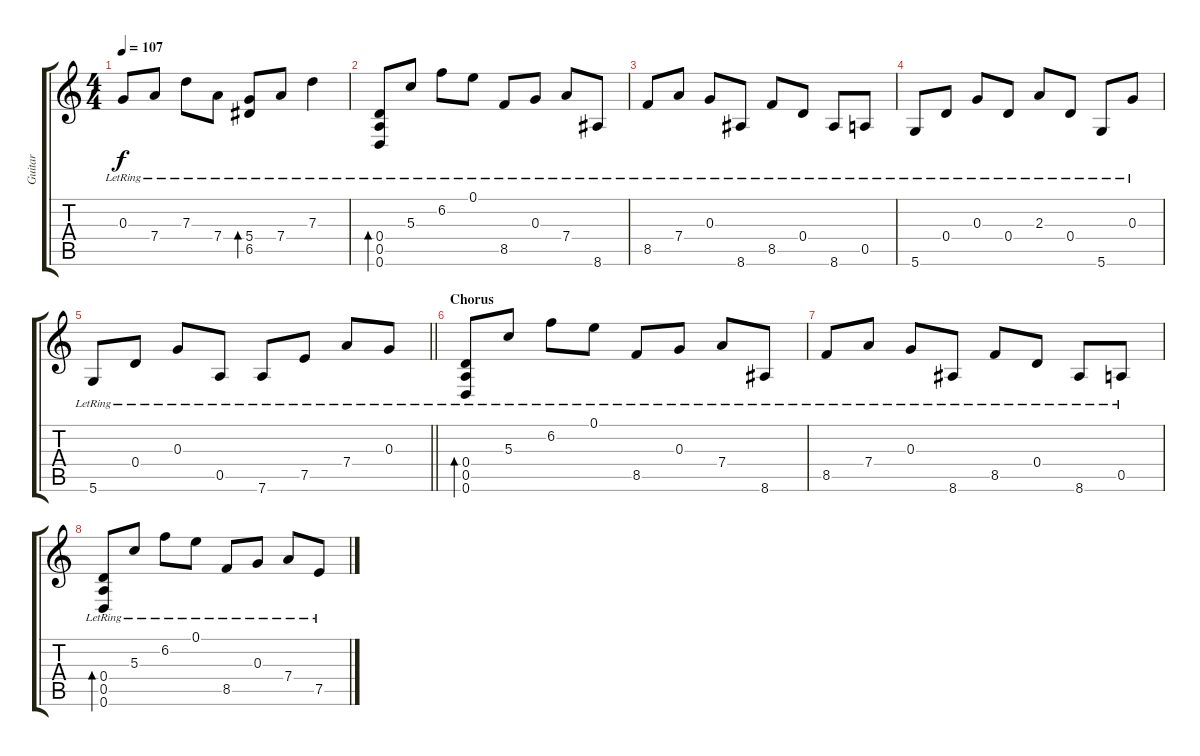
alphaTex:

\track ("Guitar" "Guitar") {instrument acousticguitarsteel}
\staff {score tabs}
\tuning (E4 B3 G3 D3 A2 D2) {hide}
\ts (4 4)
\tempo 107
\clef g2
\ks c
0.3{lr}.8{dy f} 7.4{lr}.8 7.3{lr}.8 7.4{lr}.8 (5.4{lr} 6.5{lr}).8{bd 60} 7.4{lr}.8 7.3{lr}.4 |
(0.4{lr} 0.5{lr} 0.6).8{bd 60} 5.3{lr}.8 6.2{lr}.8 0.1{lr}.8 8.5{lr}.8 0.3{lr}.8 7.4{lr}.8 8.6{lr}.8 |
8.5{lr}.8 7.4{lr}.8 0.3{lr}.8 8.6{lr}.8 8.5{lr}.8 0.4{lr}.8 8.6{lr}.8 0.5{lr}.8 |
5.6{lr}.8 0.4{lr}.8 0.3{lr}.8 0.4{lr}.8 2.3{lr}.8 0.4{lr}.8 5.6{lr}.8 0.3{lr}.8 |
\barLineRight lightlight
5.6{lr}.8 0.4{lr}.8 0.3{lr}.8 0.5{lr}.8 7.6{lr}.8 7.5{lr}.8 7.4{lr}.8 0.3{lr}.8 |
\section ("" "Chorus")
(0.4{lr} 0.5{lr} 0.6).8{bd 60} 5.3{lr}.8 6.2{lr}.8 0.1{lr}.8 8.5{lr}.8 0.3{lr}.8 7.4{lr}.8 8.6{lr}.8 |
8.5{lr}.8 7.4{lr}.8 0.3{lr}.8 8.6{lr}.8 8.5{lr}.8 0.4{lr}.8 8.6{lr}.8 0.5{lr}.8 |
(0.4{lr} 0.5{lr} 0.6).8{bd 60} 5.3{lr}.8 6.2{lr}.8 0.1{lr}.8 8.5{lr}.8 0.3{lr}.8 7.4{lr}.8 7.5{lr}.8
